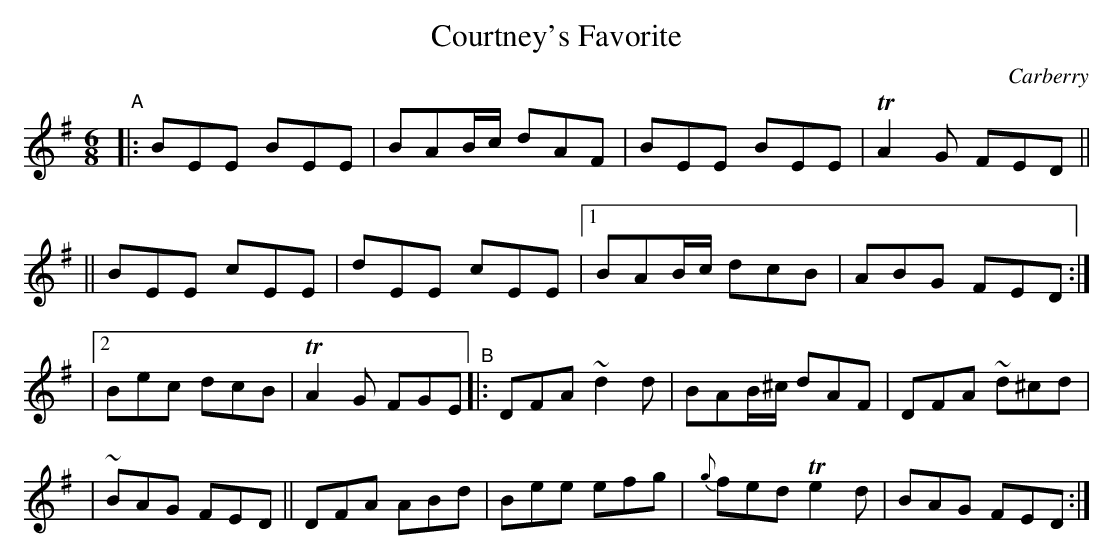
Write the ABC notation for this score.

X:1
T: Courtney's Favorite
O: Carberry
M: 6/8
K: Em
"^A"|: BEE BEE | BAB/c/ dAF | BEE BEE | TA2G FED ||
|| BEE cEE | dEE cEE |[1 BAB/c/ dcB | ABG FED :|
|[2 Bec dcB | TA2G FGE "^B"|: DFA ~d2d | BAB/^c/ dAF | DFA ~d^cd |
| ~BAG FED || DFA ABd | Bee efg | {g}fed Te2d | BAG FED :|
